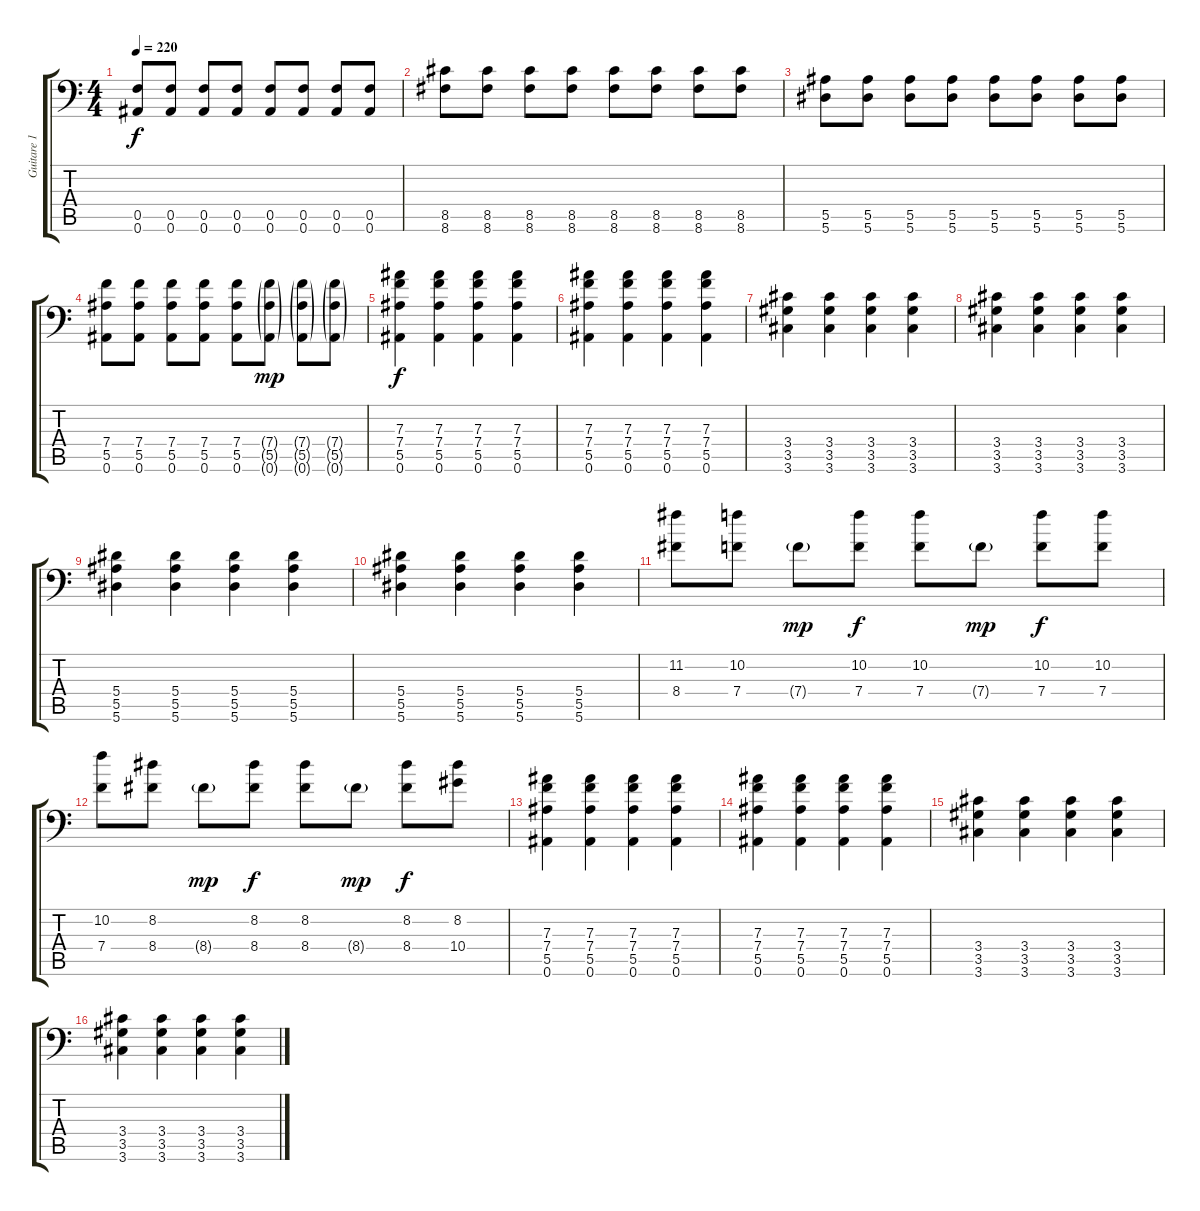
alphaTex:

\track ("Guitare 1" "Guitare 1") {instrument distortionguitar}
\staff {score tabs}
\tuning (C4 G3 Eb3 Bb2 F2 Bb1) {hide}
\ts (4 4)
\tempo 220
\clef f4
\ks c
(0.5 0.6).8{dy f} (0.5 0.6).8 (0.5 0.6).8 (0.5 0.6).8 (0.5 0.6).8 (0.5 0.6).8 (0.5 0.6).8 (0.5 0.6).8 |
(8.5 8.6).8 (8.5 8.6).8 (8.5 8.6).8 (8.5 8.6).8 (8.5 8.6).8 (8.5 8.6).8 (8.5 8.6).8 (8.5 8.6).8 |
(5.5 5.6).8 (5.5 5.6).8 (5.5 5.6).8 (5.5 5.6).8 (5.5 5.6).8 (5.5 5.6).8 (5.5 5.6).8 (5.5 5.6).8 |
(7.4 5.5 0.6).8 (7.4 5.5 0.6).8 (7.4 5.5 0.6).8 (7.4 5.5 0.6).8 (7.4 5.5 0.6).8 (7.4{g} 5.5{g} 0.6{g}).8{dy mp} (7.4{g} 5.5{g} 0.6{g}).8 (7.4{g} 5.5{g} 0.6{g}).8 |
(7.3 7.4 5.5 0.6).4{dy f} (7.3 7.4 5.5 0.6).4 (7.3 7.4 5.5 0.6).4 (7.3 7.4 5.5 0.6).4 |
(7.3 7.4 5.5 0.6).4 (7.3 7.4 5.5 0.6).4 (7.3 7.4 5.5 0.6).4 (7.3 7.4 5.5 0.6).4 |
(3.4 3.5 3.6).4 (3.4 3.5 3.6).4 (3.4 3.5 3.6).4 (3.4 3.5 3.6).4 |
(3.4 3.5 3.6).4 (3.4 3.5 3.6).4 (3.4 3.5 3.6).4 (3.4 3.5 3.6).4 |
(5.4 5.5 5.6).4 (5.4 5.5 5.6).4 (5.4 5.5 5.6).4 (5.4 5.5 5.6).4 |
(5.4 5.5 5.6).4 (5.4 5.5 5.6).4 (5.4 5.5 5.6).4 (5.4 5.5 5.6).4 |
(11.2 8.4).8 (10.2 7.4).8 7.4{g}.8{dy mp} (10.2 7.4).8{dy f} (10.2 7.4).8 7.4{g}.8{dy mp} (10.2 7.4).8{dy f} (10.2 7.4).8 |
(10.2 7.4).8 (8.2 8.4).8 8.4{g}.8{dy mp} (8.2 8.4).8{dy f} (8.2 8.4).8 8.4{g}.8{dy mp} (8.2 8.4).8{dy f} (8.2 10.4).8 |
(7.3 7.4 5.5 0.6).4 (7.3 7.4 5.5 0.6).4 (7.3 7.4 5.5 0.6).4 (7.3 7.4 5.5 0.6).4 |
(7.3 7.4 5.5 0.6).4 (7.3 7.4 5.5 0.6).4 (7.3 7.4 5.5 0.6).4 (7.3 7.4 5.5 0.6).4 |
(3.4 3.5 3.6).4 (3.4 3.5 3.6).4 (3.4 3.5 3.6).4 (3.4 3.5 3.6).4 |
(3.4 3.5 3.6).4 (3.4 3.5 3.6).4 (3.4 3.5 3.6).4 (3.4 3.5 3.6).4
